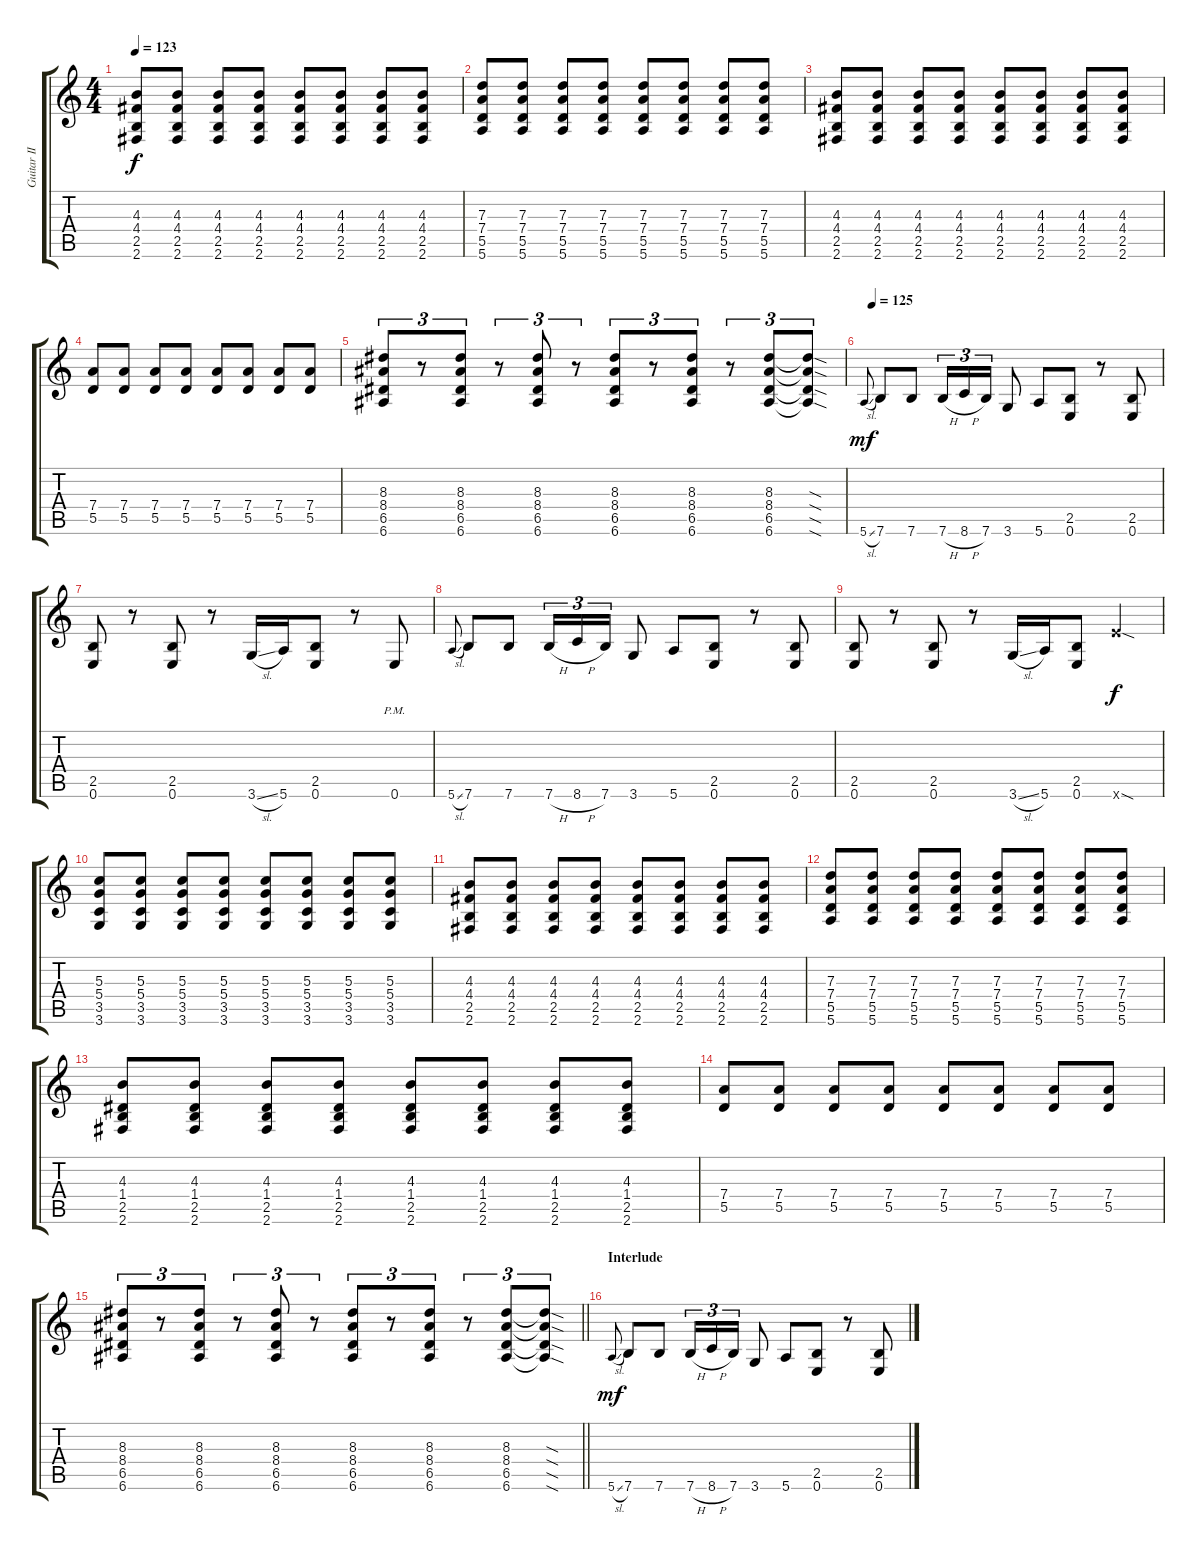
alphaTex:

\track ("Guitar II" "Guitar II") {instrument overdrivenguitar}
\staff {score tabs}
\tuning (E4 B3 G3 D3 A2 E2) {hide}
\ts (4 4)
\tempo 123
\clef g2
\ks c
(4.3 4.4 2.5 2.6).8{dy f} (4.3 4.4 2.5 2.6).8 (4.3 4.4 2.5 2.6).8 (4.3 4.4 2.5 2.6).8 (4.3 4.4 2.5 2.6).8 (4.3 4.4 2.5 2.6).8 (4.3 4.4 2.5 2.6).8 (4.3 4.4 2.5 2.6).8 |
(7.3 7.4 5.5 5.6).8 (7.3 7.4 5.5 5.6).8 (7.3 7.4 5.5 5.6).8 (7.3 7.4 5.5 5.6).8 (7.3 7.4 5.5 5.6).8 (7.3 7.4 5.5 5.6).8 (7.3 7.4 5.5 5.6).8 (7.3 7.4 5.5 5.6).8 |
(4.3 4.4 2.5 2.6).8 (4.3 4.4 2.5 2.6).8 (4.3 4.4 2.5 2.6).8 (4.3 4.4 2.5 2.6).8 (4.3 4.4 2.5 2.6).8 (4.3 4.4 2.5 2.6).8 (4.3 4.4 2.5 2.6).8 (4.3 4.4 2.5 2.6).8 |
(7.4 5.5).8 (7.4 5.5).8 (7.4 5.5).8 (7.4 5.5).8 (7.4 5.5).8 (7.4 5.5).8 (7.4 5.5).8 (7.4 5.5).8 |
(8.3 8.4 6.5 6.6).8{tu (3 2)} r.8{tu (3 2)} (8.3 8.4 6.5 6.6).8{tu (3 2)} r.8{tu (3 2)} (8.3 8.4 6.5 6.6).8{tu (3 2)} r.8{tu (3 2)} (8.3 8.4 6.5 6.6).8{tu (3 2)} r.8{tu (3 2)} (8.3 8.4 6.5 6.6).8{tu (3 2)} r.8{tu (3 2)} (8.3 8.4 6.5 6.6).8{tu (3 2)} (8.3{sod t} 8.4{sod t} 6.5{sod t} 6.6{sod t}).8{tu (3 2)} |
\tempo (125 0.03125)
5.6{sl}.8{gr onbeat dy mf} 7.6.8 7.6.8 7.6{h}.16{tu (3 2)} 8.6{h}.16{tu (3 2)} 7.6.16{tu (3 2)} 3.6.8 5.6.8 (2.5 0.6).8 r.8 (2.5 0.6).8 |
(2.5 0.6).8 r.8 (2.5 0.6).8 r.8 3.6{sl}.16 5.6.16 (2.5 0.6).8 r.8 0.6{pm}.8 |
5.6{sl}.8{gr onbeat} 7.6.8 7.6.8 7.6{h}.16{tu (3 2)} 8.6{h}.16{tu (3 2)} 7.6.16{tu (3 2)} 3.6.8 5.6.8 (2.5 0.6).8 r.8 (2.5 0.6).8 |
(2.5 0.6).8 r.8 (2.5 0.6).8 r.8 3.6{sl}.16 5.6.16 (2.5 0.6).8 12.6{sod x}.4{dy f} |
(5.3 5.4 3.5 3.6).8 (5.3 5.4 3.5 3.6).8 (5.3 5.4 3.5 3.6).8 (5.3 5.4 3.5 3.6).8 (5.3 5.4 3.5 3.6).8 (5.3 5.4 3.5 3.6).8 (5.3 5.4 3.5 3.6).8 (5.3 5.4 3.5 3.6).8 |
(4.3 4.4 2.5 2.6).8 (4.3 4.4 2.5 2.6).8 (4.3 4.4 2.5 2.6).8 (4.3 4.4 2.5 2.6).8 (4.3 4.4 2.5 2.6).8 (4.3 4.4 2.5 2.6).8 (4.3 4.4 2.5 2.6).8 (4.3 4.4 2.5 2.6).8 |
(7.3 7.4 5.5 5.6).8 (7.3 7.4 5.5 5.6).8 (7.3 7.4 5.5 5.6).8 (7.3 7.4 5.5 5.6).8 (7.3 7.4 5.5 5.6).8 (7.3 7.4 5.5 5.6).8 (7.3 7.4 5.5 5.6).8 (7.3 7.4 5.5 5.6).8 |
(4.3 1.4 2.5 2.6).8 (4.3 1.4 2.5 2.6).8 (4.3 1.4 2.5 2.6).8 (4.3 1.4 2.5 2.6).8 (4.3 1.4 2.5 2.6).8 (4.3 1.4 2.5 2.6).8 (4.3 1.4 2.5 2.6).8 (4.3 1.4 2.5 2.6).8 |
(7.4 5.5).8 (7.4 5.5).8 (7.4 5.5).8 (7.4 5.5).8 (7.4 5.5).8 (7.4 5.5).8 (7.4 5.5).8 (7.4 5.5).8 |
\barLineRight lightlight
(8.3 8.4 6.5 6.6).8{tu (3 2)} r.8{tu (3 2)} (8.3 8.4 6.5 6.6).8{tu (3 2)} r.8{tu (3 2)} (8.3 8.4 6.5 6.6).8{tu (3 2)} r.8{tu (3 2)} (8.3 8.4 6.5 6.6).8{tu (3 2)} r.8{tu (3 2)} (8.3 8.4 6.5 6.6).8{tu (3 2)} r.8{tu (3 2)} (8.3 8.4 6.5 6.6).8{tu (3 2)} (8.3{sod t} 8.4{sod t} 6.5{sod t} 6.6{sod t}).8{tu (3 2)} |
\section ("" "Interlude")
5.6{sl}.8{gr onbeat dy mf} 7.6.8 7.6.8 7.6{h}.16{tu (3 2)} 8.6{h}.16{tu (3 2)} 7.6.16{tu (3 2)} 3.6.8 5.6.8 (2.5 0.6).8 r.8 (2.5 0.6).8
